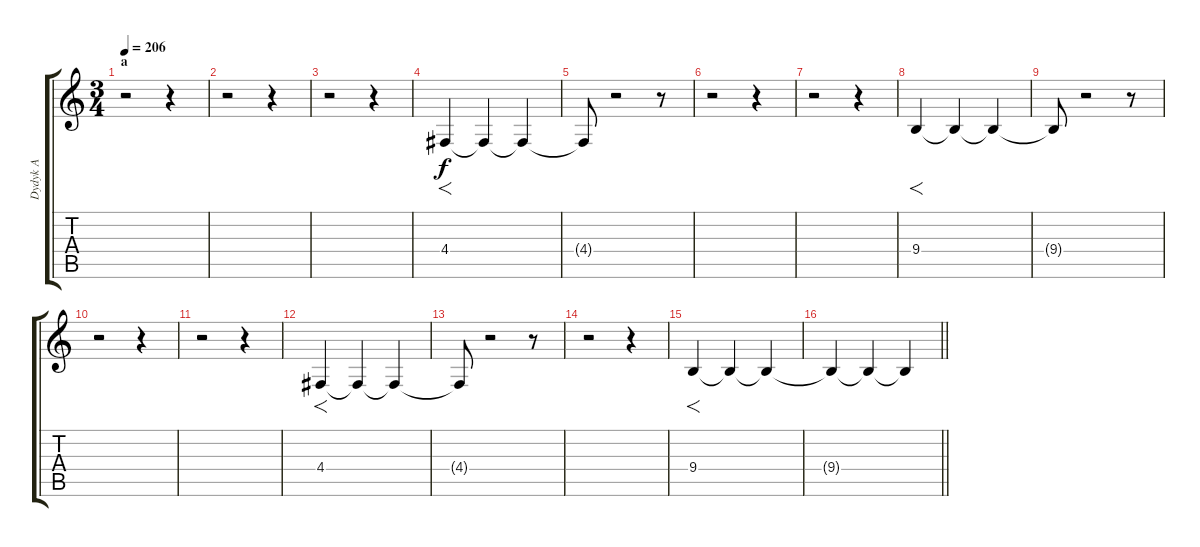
\track ("Dydyk A" "Dydyk A") {instrument cello}
\staff {score tabs}
\tuning (E4 B3 G3 D3 A2 E2) {hide}
\ts (3 4)
\section ("" "a")
\tempo 206
\clef g2
\ks c
r.2{dy f} r.4 |
r.2 r.4 |
r.2 r.4 |
4.4.4{f} 4.4{t}.4 4.4{t}.4 |
4.4{t}.8 r.2 r.8 |
r.2 r.4 |
r.2 r.4 |
9.4.4{f} 9.4{t}.4 9.4{t}.4 |
9.4{t}.8 r.2 r.8 |
r.2 r.4 |
r.2 r.4 |
4.4.4{f} 4.4{t}.4 4.4{t}.4 |
4.4{t}.8 r.2 r.8 |
r.2 r.4 |
9.4.4{f} 9.4{t}.4 9.4{t}.4 |
\barLineRight lightlight
9.4{t}.4 9.4{t}.4 9.4{t}.4
